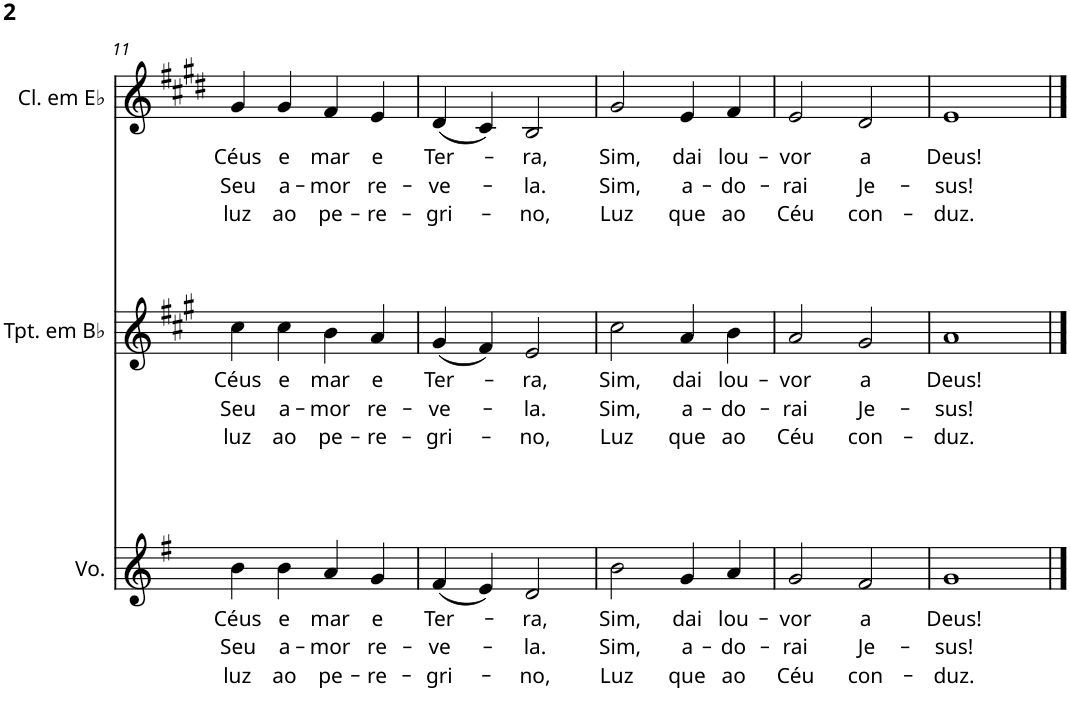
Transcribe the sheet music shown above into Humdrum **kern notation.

**kern	**text	**text	**text	**kern	**text	**text	**text	**kern	**text	**text	**text
*part3	*part3	*part3	*part3	*part2	*part2	*part2	*part2	*part1	*part1	*part1	*part1
*staff3	*staff3	*staff3	*staff3	*staff2	*staff2	*staff2	*staff2	*staff1	*staff1	*staff1	*staff1
*I"Voz	*	*	*	*I"Trompete em Bb	*	*	*	*I"Clarinete em Eb	*	*	*
*I'Vo.	*	*	*	*I'Tpt. em Bb	*	*	*	*I'Cl. em Eb	*	*	*
!!LO:PB:g=z
*clefG2	*	*	*	*clefG2	*	*	*	*clefG2	*	*	*
*	*	*	*	*Trd1c2	*	*	*	*Trd1c2	*	*	*
*k[f#]	*	*	*	*k[f#c#g#]	*	*	*	*k[f#c#g#d#]	*	*	*
*M4/4	*	*	*	*M4/4	*	*	*	*M4/4	*	*	*
=11	=11	=11	=11	=11	=11	=11	=11	=11	=11	=11	=11
!	!LO:LY:b	!LO:LY:b	!LO:LY:b	!	!LO:LY:b	!LO:LY:b	!LO:LY:b	!	!LO:LY:b	!LO:LY:b	!LO:LY:b
4b\	Céus	Seu	luz	4cc#\	Céus	Seu	luz	4g#/	Céus	Seu	luz
!	!LO:LY:b	!LO:LY:b	!LO:LY:b	!	!LO:LY:b	!LO:LY:b	!LO:LY:b	!	!LO:LY:b	!LO:LY:b	!LO:LY:b
4b\	e	a-	ao	4cc#\	e	a-	ao	4g#/	e	a-	ao
!	!LO:LY:b	!LO:LY:b	!LO:LY:b	!	!LO:LY:b	!LO:LY:b	!LO:LY:b	!	!LO:LY:b	!LO:LY:b	!LO:LY:b
4a/	mar	-mor	pe-	4b\	mar	-mor	pe-	4f#/	mar	-mor	pe-
!	!LO:LY:b	!LO:LY:b	!LO:LY:b	!	!LO:LY:b	!LO:LY:b	!LO:LY:b	!	!LO:LY:b	!LO:LY:b	!LO:LY:b
4g/	e	re-	-re-	4a/	e	re-	-re-	4e/	e	re-	-re-
=12	=12	=12	=12	=12	=12	=12	=12	=12	=12	=12	=12
!	!LO:LY:b	!LO:LY:b	!LO:LY:b	!	!LO:LY:b	!LO:LY:b	!LO:LY:b	!	!LO:LY:b	!LO:LY:b	!LO:LY:b
(4f#/	Ter-	-ve-	-gri-	(4g#/	Ter-	-ve-	-gri-	(4d#/	Ter-	-ve-	-gri-
4e/)	.	.	.	4f#/)	.	.	.	4c#/)	.	.	.
!	!LO:LY:b	!LO:LY:b	!LO:LY:b	!	!LO:LY:b	!LO:LY:b	!LO:LY:b	!	!LO:LY:b	!LO:LY:b	!LO:LY:b
2d/	-ra,	-la.	-no,	2e/	-ra,	-la.	-no,	2B/	-ra,	-la.	-no,
=13	=13	=13	=13	=13	=13	=13	=13	=13	=13	=13	=13
!	!LO:LY:b	!LO:LY:b	!LO:LY:b	!	!LO:LY:b	!LO:LY:b	!LO:LY:b	!	!LO:LY:b	!LO:LY:b	!LO:LY:b
2b\	Sim,	Sim,	Luz	2cc#\	Sim,	Sim,	Luz	2g#/	Sim,	Sim,	Luz
!	!LO:LY:b	!LO:LY:b	!LO:LY:b	!	!LO:LY:b	!LO:LY:b	!LO:LY:b	!	!LO:LY:b	!LO:LY:b	!LO:LY:b
4g/	dai	a-	que	4a/	dai	a-	que	4e/	dai	a-	que
!	!LO:LY:b	!LO:LY:b	!LO:LY:b	!	!LO:LY:b	!LO:LY:b	!LO:LY:b	!	!LO:LY:b	!LO:LY:b	!LO:LY:b
4a/	lou-	-do-	ao	4b\	lou-	-do-	ao	4f#/	lou-	-do-	ao
=14	=14	=14	=14	=14	=14	=14	=14	=14	=14	=14	=14
!	!LO:LY:b	!LO:LY:b	!LO:LY:b	!	!LO:LY:b	!LO:LY:b	!LO:LY:b	!	!LO:LY:b	!LO:LY:b	!LO:LY:b
2g/	-vor	-rai	Céu	2a/	-vor	-rai	Céu	2e/	-vor	-rai	Céu
!	!LO:LY:b	!LO:LY:b	!LO:LY:b	!	!LO:LY:b	!LO:LY:b	!LO:LY:b	!	!LO:LY:b	!LO:LY:b	!LO:LY:b
2f#/	a	Je-	con-	2g#/	a	Je-	con-	2d#/	a	Je-	con-
=15	=15	=15	=15	=15	=15	=15	=15	=15	=15	=15	=15
!	!LO:LY:b	!LO:LY:b	!LO:LY:b	!	!LO:LY:b	!LO:LY:b	!LO:LY:b	!	!LO:LY:b	!LO:LY:b	!LO:LY:b
1g	Deus!	-sus!	-duz.	1a	Deus!	-sus!	-duz.	1e	Deus!	-sus!	-duz.
==	==	==	==	==	==	==	==	==	==	==	==
*-	*-	*-	*-	*-	*-	*-	*-	*-	*-	*-	*-
